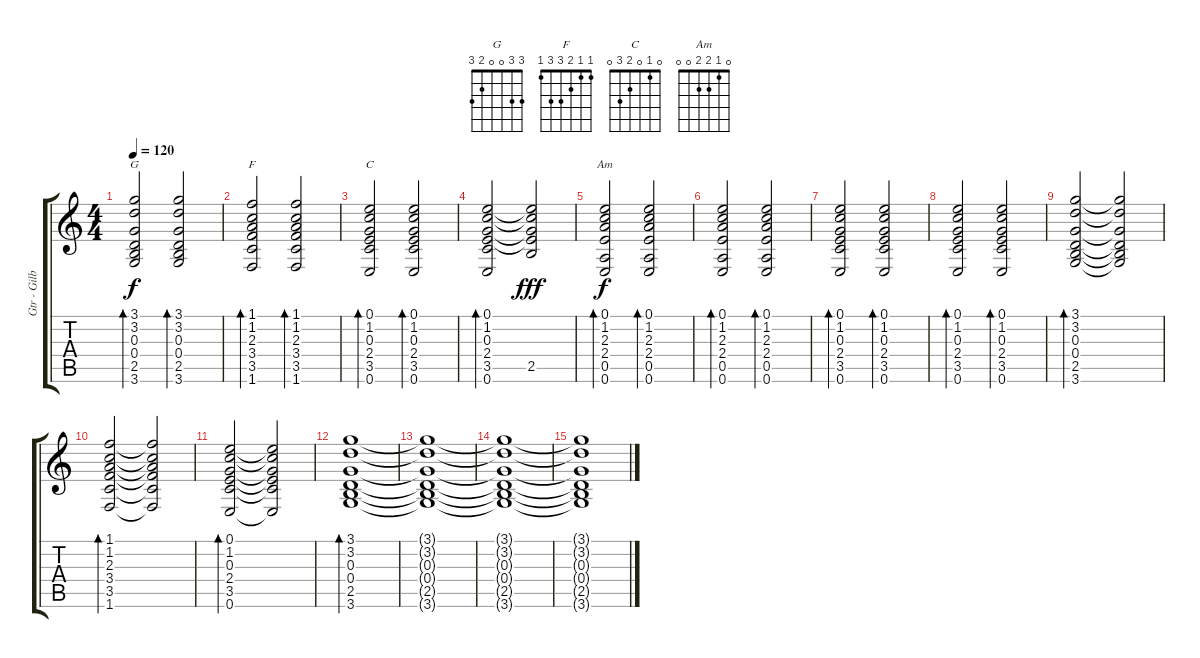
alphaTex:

\track ("Gtr - Gilby" "Gtr - Gilb") {instrument electricguitarjazz}
\staff {score tabs}
\tuning (E4 B3 G3 D3 A2 E2) {hide}
\chord ("G" 3 3 0 0 2 3)
\chord ("F" 1 1 2 3 3 1)
\chord ("C" 0 1 0 2 3 0)
\chord ("Am" 0 1 2 2 0 0)
\ts (4 4)
\tempo 120
\clef g2
\ks c
(3.1 3.2 0.3 0.4 2.5 3.6).2{bd 120 ch "G" dy f} (3.1 3.2 0.3 0.4 2.5 3.6).2{bd 120} |
(1.1 1.2 2.3 3.4 3.5 1.6).2{bd 120 ch "F"} (1.1 1.2 2.3 3.4 3.5 1.6).2{bd 120} |
(0.1 1.2 0.3 2.4 3.5 0.6).2{bd 120 ch "C"} (0.1 1.2 0.3 2.4 3.5 0.6).2{bd 120} |
(0.1 1.2 0.3 2.4 3.5 0.6).2{bd 120} (0.1{t} 1.2{t} 0.3{t} 2.4{t} 2.5).2{dy fff} |
(0.1 1.2 2.3 2.4 0.5 0.6).2{bd 120 ch "Am" dy f} (0.1 1.2 2.3 2.4 0.5 0.6).2{bd 120} |
(0.1 1.2 2.3 2.4 0.5 0.6).2{bd 120} (0.1 1.2 2.3 2.4 0.5 0.6).2{bd 120} |
(0.1 1.2 0.3 2.4 3.5 0.6).2{bd 120} (0.1 1.2 0.3 2.4 3.5 0.6).2{bd 120} |
(0.1 1.2 0.3 2.4 3.5 0.6).2{bd 120} (0.1 1.2 0.3 2.4 3.5 0.6).2{bd 120} |
(3.1 3.2 0.3 0.4 2.5 3.6).2{bd 120} (3.1{t} 3.2{t} 0.3{t} 0.4{t} 2.5{t} 3.6{t}).2 |
(1.1 1.2 2.3 3.4 3.5 1.6).2{bd 120} (1.1{t} 1.2{t} 2.3{t} 3.4{t} 3.5{t} 1.6{t}).2 |
(0.1 1.2 0.3 2.4 3.5 0.6).2{bd 120} (0.1{t} 1.2{t} 0.3{t} 2.4{t} 3.5{t} 0.6{t}).2 |
(3.1 3.2 0.3 0.4 2.5 3.6).1{bd 120} |
(3.1{t} 3.2{t} 0.3{t} 0.4{t} 2.5{t} 3.6{t}).1 |
(3.1{t} 3.2{t} 0.3{t} 0.4{t} 2.5{t} 3.6{t}).1 |
(3.1{t} 3.2{t} 0.3{t} 0.4{t} 2.5{t} 3.6{t}).1
